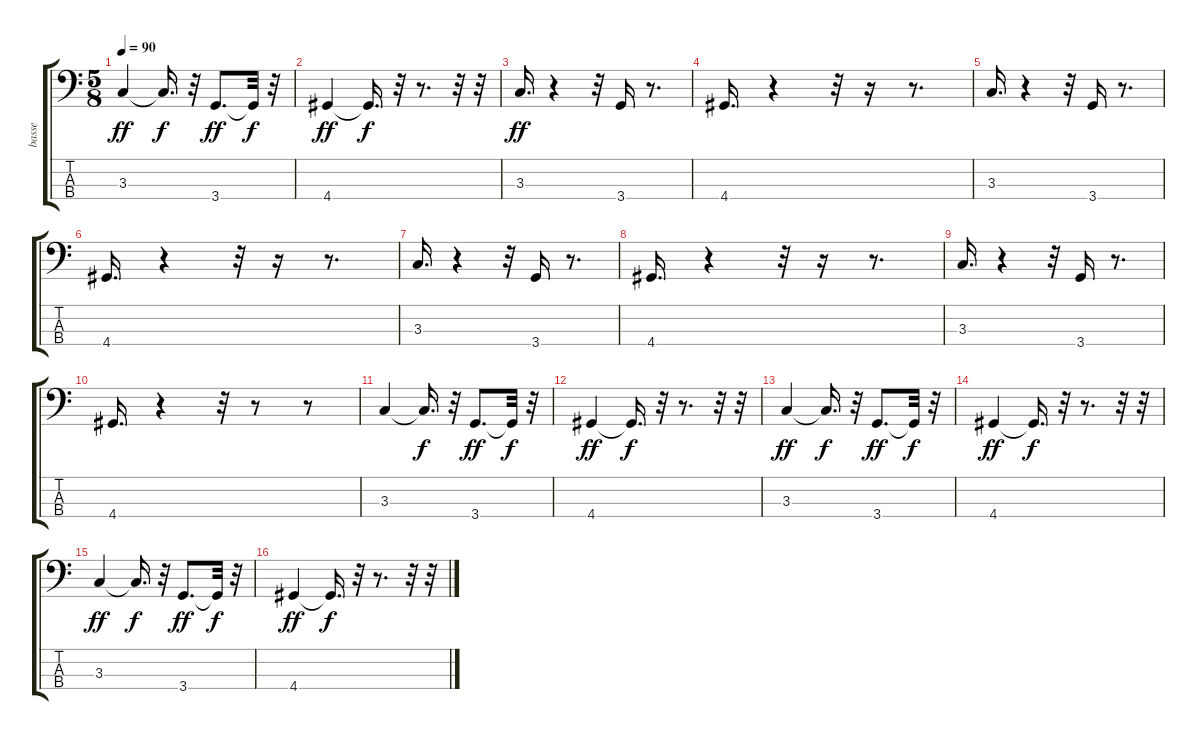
\track ("basse" "basse") {instrument electricbassfinger}
\staff {score tabs}
\tuning (G2 D2 A1 E1) {hide}
\ts (5 8)
\tempo 90
\clef f4
\ks c
3.3.4{dy ff} 3.3{t}.16{d dy f} r.32 3.4.8{d dy ff} 3.4{t}.32{dy f} r.32 |
4.4.4{dy ff} 4.4{t}.16{d dy f} r.32 r.8{d} r.32 r.32 |
3.3.16{d dy ff} r.4 r.32 3.4.16 r.8{d} |
4.4.16{d} r.4 r.32 r.16 r.8{d} |
3.3.16{d} r.4 r.32 3.4.16 r.8{d} |
4.4.16{d} r.4 r.32 r.16 r.8{d} |
3.3.16{d} r.4 r.32 3.4.16 r.8{d} |
4.4.16{d} r.4 r.32 r.16 r.8{d} |
3.3.16{d} r.4 r.32 3.4.16 r.8{d} |
4.4.16{d} r.4 r.32 r.8 r.8 |
3.3.4 3.3{t}.16{d dy f} r.32 3.4.8{d dy ff} 3.4{t}.32{dy f} r.32 |
4.4.4{dy ff} 4.4{t}.16{d dy f} r.32 r.8{d} r.32 r.32 |
3.3.4{dy ff} 3.3{t}.16{d dy f} r.32 3.4.8{d dy ff} 3.4{t}.32{dy f} r.32 |
4.4.4{dy ff} 4.4{t}.16{d dy f} r.32 r.8{d} r.32 r.32 |
3.3.4{dy ff} 3.3{t}.16{d dy f} r.32 3.4.8{d dy ff} 3.4{t}.32{dy f} r.32 |
4.4.4{dy ff} 4.4{t}.16{d dy f} r.32 r.8{d} r.32 r.32
